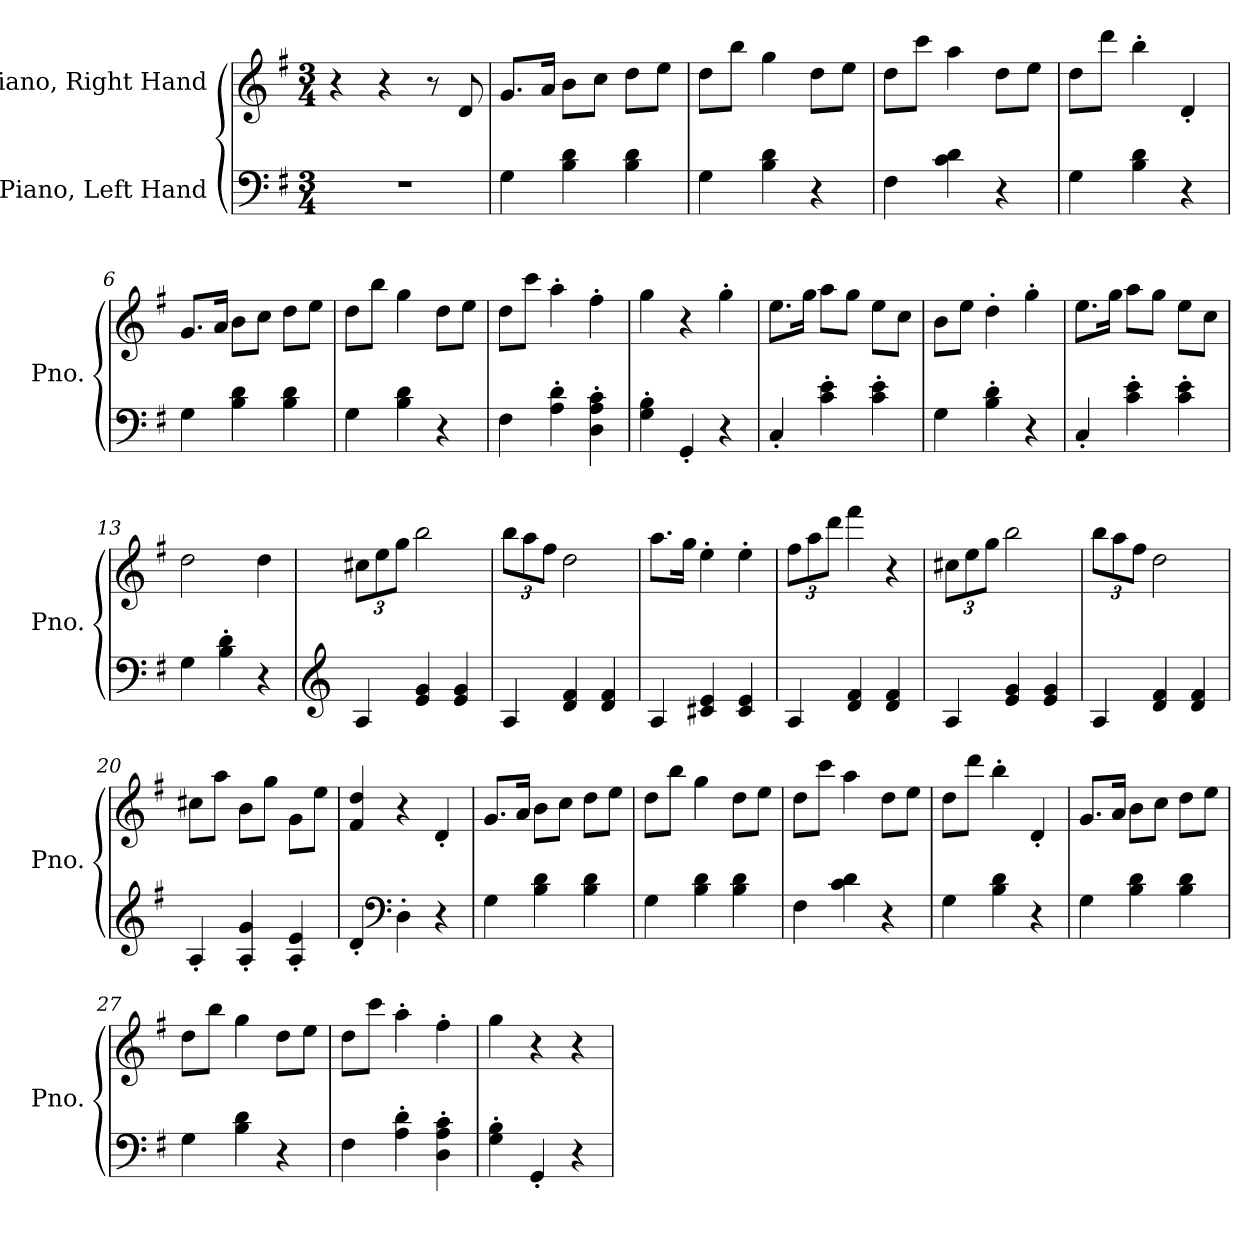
**kern	**kern
*part2	*part1
*staff2	*staff1
*I"Piano, Left Hand	*I"Piano, Right Hand
*I'Pno.	*I'Pno.
*clefF4	*clefG2
*k[f#]	*k[f#]
*M3/4	*M3/4
*MM100	*MM100
=1	=1
2.r	4r
.	4r
.	8r
.	8d/
=2	=2
4G\	8.g/L
.	16a/Jk
4B\ 4d\	8b\L
.	8cc\J
4B\ 4d\	8dd\L
.	8ee\J
=3	=3
4G\	8dd\L
.	8bb\J
4B\ 4d\	4gg\
4r	8dd\L
.	8ee\J
=4	=4
4F#\	8dd\L
.	8ccc\J
4c\ 4d\	4aa\
4r	8dd\L
.	8ee\J
=5	=5
4G\	8dd\L
.	8ddd\J
4B\ 4d\	4bb'\
4r	4d'/
!!LO:LB:g=z
=6	=6
4G\	8.g/L
.	16a/Jk
4B\ 4d\	8b\L
.	8cc\J
4B\ 4d\	8dd\L
.	8ee\J
=7	=7
4G\	8dd\L
.	8bb\J
4B\ 4d\	4gg\
4r	8dd\L
.	8ee\J
=8	=8
4F#\	8dd\L
.	8ccc\J
4A\' 4d\'	4aa'\
4D\' 4A\' 4c\'	4ff#'\
=9	=9
4G\' 4B\'	4gg\
4GG'/	4r
4r	4gg'\
=10	=10
4C'/	8.ee\L
.	16gg\Jk
4c\' 4e\'	8aa\L
.	8gg\J
4c\' 4e\'	8ee\L
.	8cc\J
=11	=11
4G\	8b\L
.	8ee\J
4B\' 4d\'	4dd'\
4r	4gg'\
=12	=12
4C'/	8.ee\L
.	16gg\Jk
4c\' 4e\'	8aa\L
.	8gg\J
4c\' 4e\'	8ee\L
.	8cc\J
!!LO:LB:g=z
=13	=13
4G\	2dd\
4B\' 4d\'	.
4r	4dd\
=14	=14
*clefG2	*
*	*Xbrackettup
4A/	12cc#X\L
.	12ee\
.	12gg\J
4e/ 4g/	2bb\
4e/ 4g/	.
=15	=15
4A/	12bb\L
.	12aa\
.	12ff#\J
4d/ 4f#/	2dd\
4d/ 4f#/	.
=16	=16
4A/	8.aa\L
.	16gg\Jk
4c#X/ 4e/	4ee'\
4c#/ 4e/	4ee'\
=17	=17
4A/	12ff#\L
.	12aa\
.	12ddd\J
4d/ 4f#/	4fff#\
4d/ 4f#/	4r
=18	=18
4A/	12cc#X\L
.	12ee\
.	12gg\J
4e/ 4g/	2bb\
4e/ 4g/	.
=19	=19
4A/	12bb\L
.	12aa\
.	12ff#\J
4d/ 4f#/	2dd\
4d/ 4f#/	.
!!LO:LB:g=z
=20	=20
4A'/	8cc#X\L
.	8aa\J
4A/' 4g/'	8b\L
.	8gg\J
4A/' 4e/'	8g\L
.	8ee\J
=21	=21
4d'/	4f#/ 4dd/
*clefF4	*
4D'\	4r
4r	4d'/
=22	=22
4G\	8.g/L
.	16a/Jk
4B\ 4d\	8b\L
.	8cc\J
4B\ 4d\	8dd\L
.	8ee\J
=23	=23
4G\	8dd\L
.	8bb\J
4B\ 4d\	4gg\
4B\ 4d\	8dd\L
.	8ee\J
=24	=24
4F#\	8dd\L
.	8ccc\J
4c\ 4d\	4aa\
4r	8dd\L
.	8ee\J
=25	=25
4G\	8dd\L
.	8ddd\J
4B\ 4d\	4bb'\
4r	4d'/
!!LO:LB:g=z
=26	=26
4G\	8.g/L
.	16a/Jk
4B\ 4d\	8b\L
.	8cc\J
4B\ 4d\	8dd\L
.	8ee\J
=27	=27
4G\	8dd\L
.	8bb\J
4B\ 4d\	4gg\
4r	8dd\L
.	8ee\J
=28	=28
4F#\	8dd\L
.	8ccc\J
4A\' 4d\'	4aa'\
4D\' 4A\' 4c\'	4ff#'\
=29	=29
4G\' 4B\'	4gg\
4GG'/	4r
4r	4r
=	=
*-	*-
